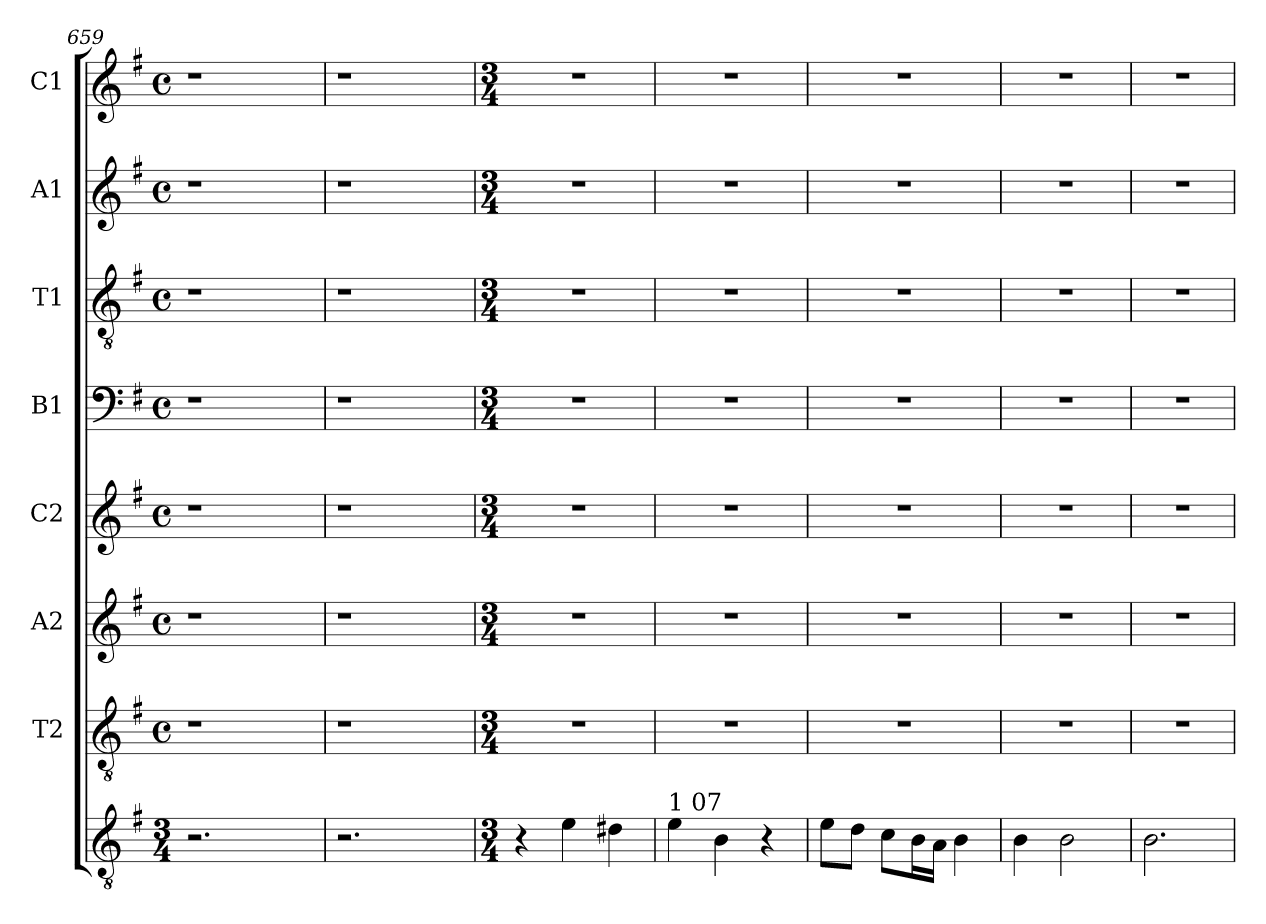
**kern	**kern	**kern	**kern	**kern	**kern	**kern	**kern
*part8	*part7	*part6	*part5	*part4	*part3	*part2	*part1
*staff8	*staff7	*staff6	*staff5	*staff4	*staff3	*staff2	*staff1
*	*I"T2	*I"A2	*I"C2	*I"B1	*I"T1	*I"A1	*I"C1
*	*I'T2	*I'A2	*I'C2	*I'B1	*I'T1	*I'A1	*I'C1
*clefGv2	*clefGv2	*clefG2	*clefG2	*clefF4	*clefGv2	*clefG2	*clefG2
*k[f#]	*k[f#]	*k[f#]	*k[f#]	*k[f#]	*k[f#]	*k[f#]	*k[f#]
*G:	*G:	*G:	*G:	*G:	*G:	*G:	*G:
*M3/4	*M4/4	*M4/4	*M4/4	*M4/4	*M4/4	*M4/4	*M4/4
*	*met(c)	*met(c)	*met(c)	*met(c)	*met(c)	*met(c)	*met(c)
=659	=659	=659	=659	=659	=659	=659	=659
2.r	1r	1r	1r	1r	1r	1r	1r
4ryy	.	.	.	.	.	.	.
=660	=660	=660	=660	=660	=660	=660	=660
2.r	1r	1r	1r	1r	1r	1r	1r
4ryy	.	.	.	.	.	.	.
=661	=661	=661	=661	=661	=661	=661	=661
*M3/4	*M3/4	*M3/4	*M3/4	*M3/4	*M3/4	*M3/4	*M3/4
4r	2.r	2.r	2.r	2.r	2.r	2.r	2.r
4e\	.	.	.	.	.	.	.
4d#X\	.	.	.	.	.	.	.
!!LO:LB:g=z
=662	=662	=662	=662	=662	=662	=662	=662
!LO:TX:a:t=1 07	!	!	!	!	!	!	!
4e\	2.r	2.r	2.r	2.r	2.r	2.r	2.r
4B\	.	.	.	.	.	.	.
4r	.	.	.	.	.	.	.
=663	=663	=663	=663	=663	=663	=663	=663
8e\L	2.r	2.r	2.r	2.r	2.r	2.r	2.r
8d\J	.	.	.	.	.	.	.
8c\L	.	.	.	.	.	.	.
16B\L	.	.	.	.	.	.	.
16A\JJ	.	.	.	.	.	.	.
4B\	.	.	.	.	.	.	.
=664	=664	=664	=664	=664	=664	=664	=664
4B\	2.r	2.r	2.r	2.r	2.r	2.r	2.r
2B\	.	.	.	.	.	.	.
=665	=665	=665	=665	=665	=665	=665	=665
2.B>\	2.r	2.r	2.r	2.r	2.r	2.r	2.r
=	=	=	=	=	=	=	=
*-	*-	*-	*-	*-	*-	*-	*-
